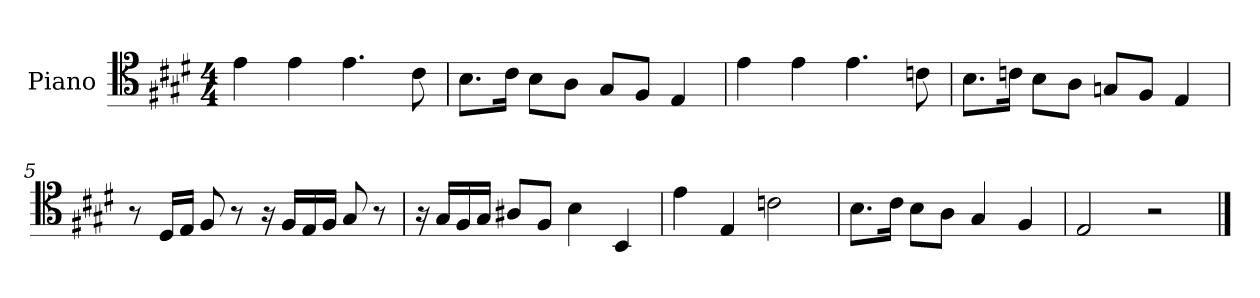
**kern
*part1
*staff1
*I"Piano
*I'Pno
*clefC4
*k[f#c#g#d#]
*M4/4
=1
4e\
4e\
4.e\
8c#\
=2
8.B\L
16c#\Jk
8B\L
8A\J
8G#/L
8F#/J
4E/
=3
4e\
4e\
4.e\
8cn\
=4
8.B\L
16cn\Jk
8B\L
8A\J
8Gn/L
8F#/J
4E/
=5
8r
16D#/LL
16E/JJ
8F#/
8r
16r
16F#/LL
16E/
16F#/JJ
8G#/
8r
=6
16r
16G#/LL
16F#/
16G#/JJ
8A#X/L
8F#/J
4B\
4BB/
=7
4e\
4E/
2cn\
=8
8.B\L
16c#\Jk
8B\L
8A\J
4G#/
4F#/
=9
2E/
2r
==
*-
